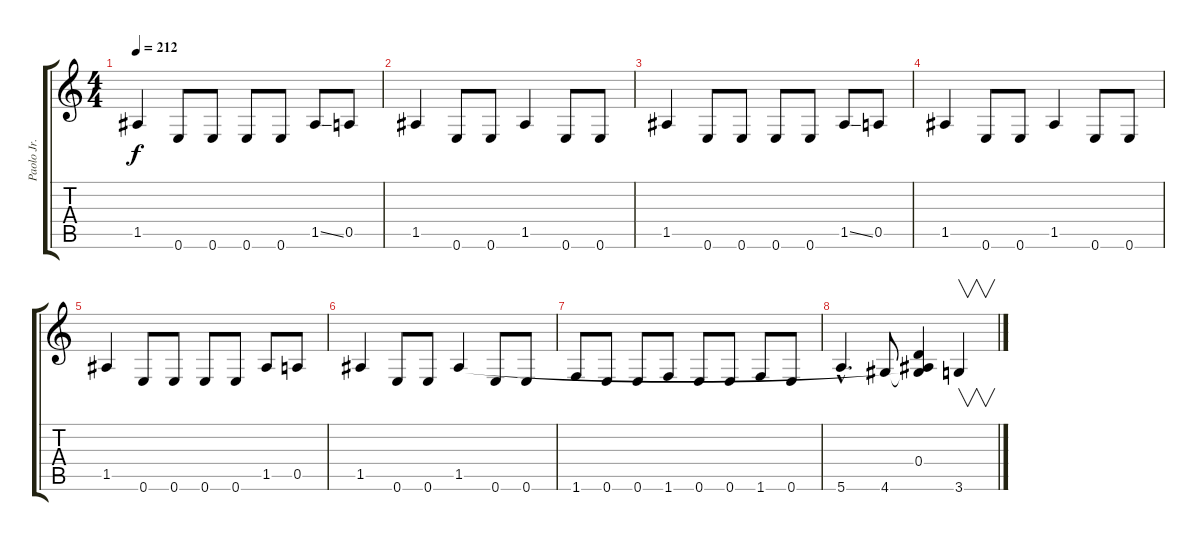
\track ("Paolo Jr." "Paolo Jr.") {instrument electricbasspick}
\staff {score tabs}
\tuning (E4 B3 G3 D3 A2 E2) {hide}
\ts (4 4)
\tempo 212
\clef g2
\ks c
1.5.4{dy f} 0.6.8 0.6.8 0.6.8 0.6.8 1.5{ss}.8 0.5.8 |
1.5.4 0.6.8 0.6.8 1.5.4 0.6.8 0.6.8 |
1.5.4 0.6.8 0.6.8 0.6.8 0.6.8 1.5{ss}.8 0.5.8 |
1.5.4 0.6.8 0.6.8 1.5.4 0.6.8 0.6.8 |
1.5.4 0.6.8 0.6.8 0.6.8 0.6.8 1.5.8 0.5.8 |
1.5.4 0.6.8 0.6.8 1.5.4 0.6.8 0.6.8 |
1.6.8 0.6.8 0.6.8 1.6.8 0.6.8 0.6.8 1.6.8 0.6.8 |
5.6{hac}.4{d} 4.6.8 (0.4 1.5{t} 4.6{t}).4 3.6.4{v}
